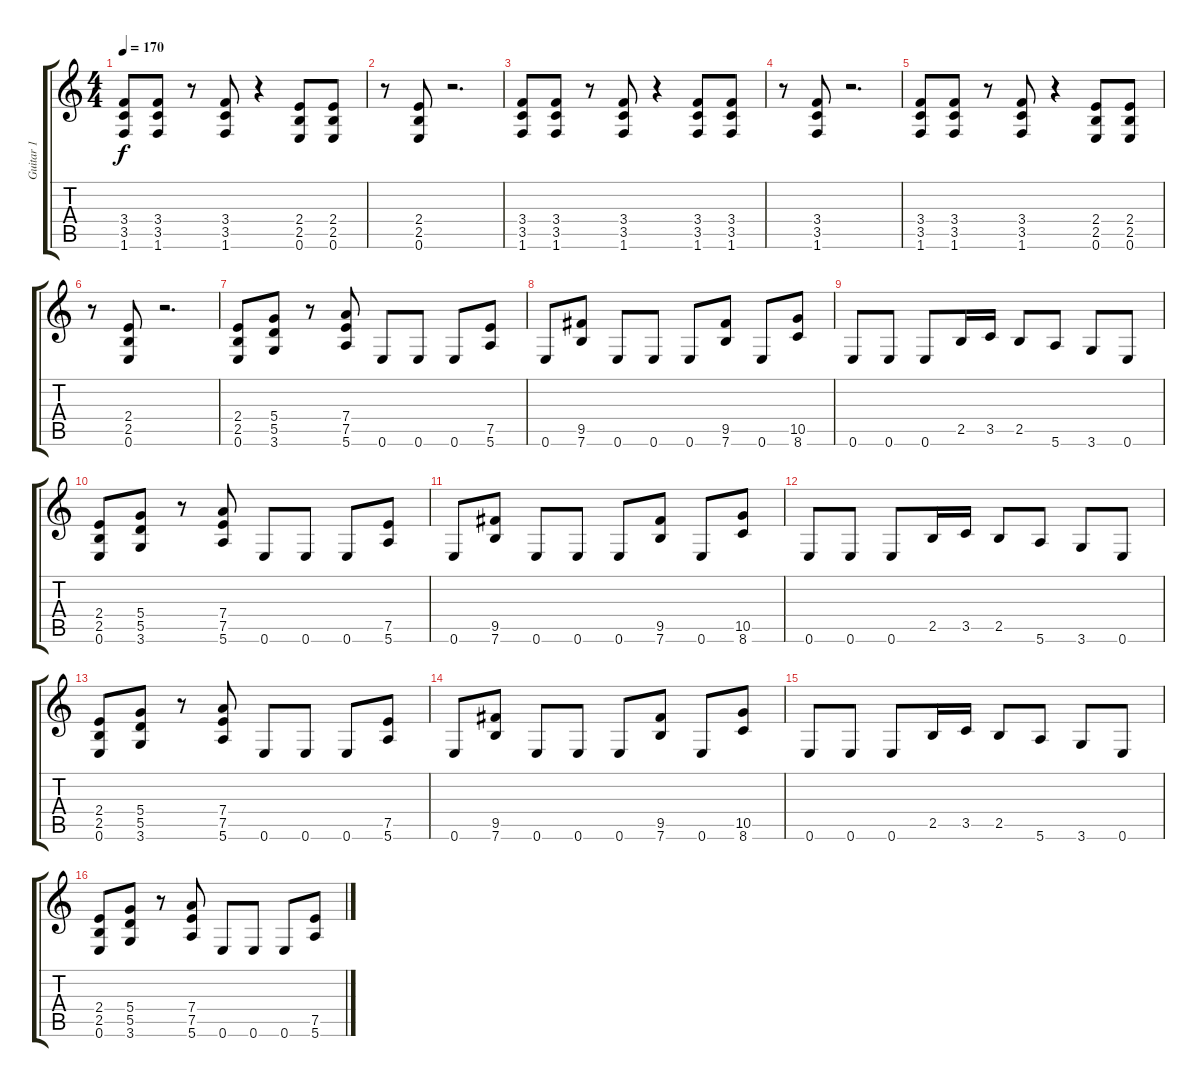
\track ("Guitar 1" "Guitar 1") {instrument overdrivenguitar}
\staff {score tabs}
\tuning (E4 B3 G3 D3 A2 E2) {hide}
\ts (4 4)
\tempo 170
\clef g2
\ks c
(3.4 3.5 1.6).8{dy f} (3.4 3.5 1.6).8 r.8 (3.4 3.5 1.6).8 r.4 (2.4 2.5 0.6).8 (2.4 2.5 0.6).8 |
r.8 (2.4 2.5 0.6).8 r.2{d} |
(3.4 3.5 1.6).8 (3.4 3.5 1.6).8 r.8 (3.4 3.5 1.6).8 r.4 (3.4 3.5 1.6).8 (3.4 3.5 1.6).8 |
r.8 (3.4 3.5 1.6).8 r.2{d} |
(3.4 3.5 1.6).8 (3.4 3.5 1.6).8 r.8 (3.4 3.5 1.6).8 r.4 (2.4 2.5 0.6).8 (2.4 2.5 0.6).8 |
r.8 (2.4 2.5 0.6).8 r.2{d} |
(2.4 2.5 0.6).8 (5.4 5.5 3.6).8 r.8 (7.4 7.5 5.6).8 0.6.8 0.6.8 0.6.8 (7.5 5.6).8 |
0.6.8 (9.5 7.6).8 0.6.8 0.6.8 0.6.8 (9.5 7.6).8 0.6.8 (10.5 8.6).8 |
0.6.8 0.6.8 0.6.8 2.5.16 3.5.16 2.5.8 5.6.8 3.6.8 0.6.8 |
(2.4 2.5 0.6).8 (5.4 5.5 3.6).8 r.8 (7.4 7.5 5.6).8 0.6.8 0.6.8 0.6.8 (7.5 5.6).8 |
0.6.8 (9.5 7.6).8 0.6.8 0.6.8 0.6.8 (9.5 7.6).8 0.6.8 (10.5 8.6).8 |
0.6.8 0.6.8 0.6.8 2.5.16 3.5.16 2.5.8 5.6.8 3.6.8 0.6.8 |
(2.4 2.5 0.6).8 (5.4 5.5 3.6).8 r.8 (7.4 7.5 5.6).8 0.6.8 0.6.8 0.6.8 (7.5 5.6).8 |
0.6.8 (9.5 7.6).8 0.6.8 0.6.8 0.6.8 (9.5 7.6).8 0.6.8 (10.5 8.6).8 |
0.6.8 0.6.8 0.6.8 2.5.16 3.5.16 2.5.8 5.6.8 3.6.8 0.6.8 |
(2.4 2.5 0.6).8 (5.4 5.5 3.6).8 r.8 (7.4 7.5 5.6).8 0.6.8 0.6.8 0.6.8 (7.5 5.6).8
